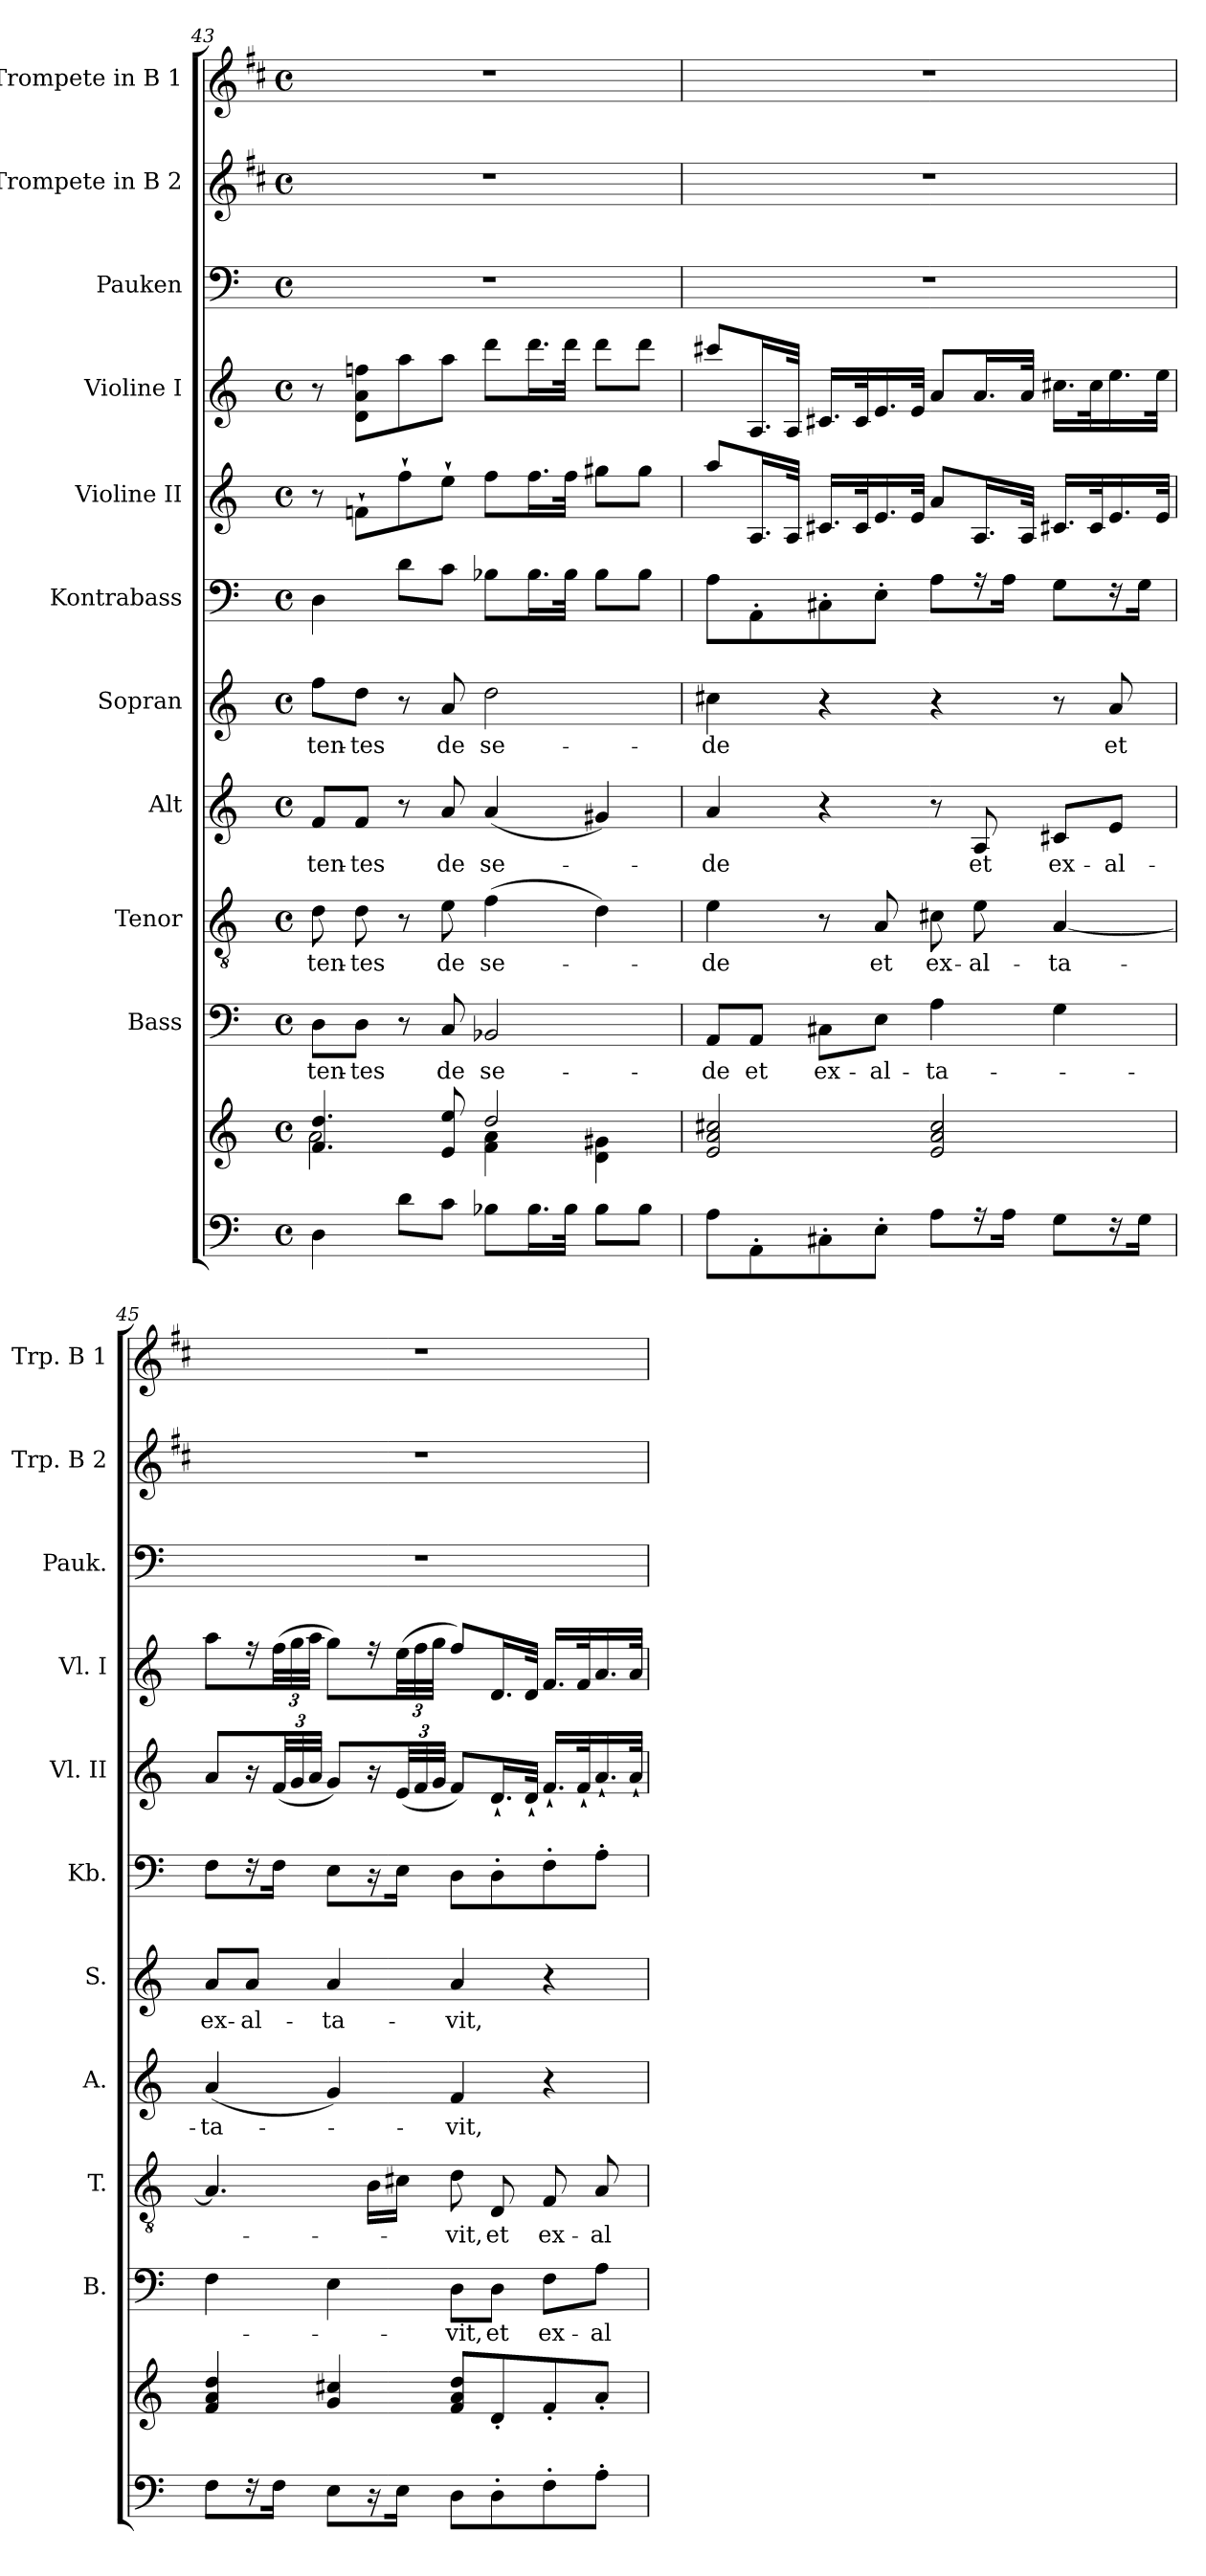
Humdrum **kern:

**kern	**kern	**kern	**text	**kern	**text	**kern	**text	**kern	**text	**kern	**kern	**kern	**kern	**kern	**kern
*part11	*part11	*part10	*part10	*part9	*part9	*part8	*part8	*part7	*part7	*part6	*part5	*part4	*part3	*part2	*part1
*staff12	*staff11	*staff10	*staff10	*staff9	*staff9	*staff8	*staff8	*staff7	*staff7	*staff6	*staff5	*staff4	*staff3	*staff2	*staff1
*	*	*I"Bass	*	*I"Tenor	*	*I"Alt	*	*I"Sopran	*	*I"Kontrabass	*I"Violine II	*I"Violine I	*I"Pauken	*I"Trompete in B 2	*I"Trompete in B 1
*	*	*I'B.	*	*I'T.	*	*I'A.	*	*I'S.	*	*I'Kb.	*I'Vl. II	*I'Vl. I	*I'Pauk.	*I'Trp. B 2	*I'Trp. B 1
*clefF4	*clefG2	*clefF4	*	*clefGv2	*	*clefG2	*	*clefG2	*	*clefF4	*clefG2	*clefG2	*clefF4	*clefG2	*clefG2
*	*	*	*	*	*	*	*	*	*	*ITrd7c12	*	*	*	*ITrd1c2	*ITrd1c2
*k[]	*k[]	*k[]	*	*k[]	*	*k[]	*	*k[]	*	*k[]	*k[]	*k[]	*k[]	*k[]	*k[]
*C:	*C:	*C:	*	*C:	*	*C:	*	*C:	*	*C:	*C:	*C:	*C:	*C:	*C:
*M4/4	*M4/4	*M4/4	*	*M4/4	*	*M4/4	*	*M4/4	*	*M4/4	*M4/4	*M4/4	*M4/4	*M4/4	*M4/4
*met(c)	*met(c)	*met(c)	*	*met(c)	*	*met(c)	*	*met(c)	*	*met(c)	*met(c)	*met(c)	*met(c)	*met(c)	*met(c)
=43	=43	=43	=43	=43	=43	=43	=43	=43	=43	=43	=43	=43	=43	=43	=43
*	*^	*	*	*	*	*	*	*	*	*	*	*	*	*	*
!	!	!	!	!LO:LY:b	!	!LO:LY:b	!	!LO:LY:b	!	!LO:LY:b	!	!	!	!	!	!
4D\	4.f/ 4.dd/	2a\	8D\L	-ten-	8d\	-ten-	8f/L	-ten-	8ff\L	-ten-	4DD\	8r	8r	1r	1r	1r
!	!	!	!	!LO:LY:b	!	!LO:LY:b	!	!LO:LY:b	!	!LO:LY:b	!	!	!	!	!	!
.	.	.	8D\J	-tes	8d\	-tes	8f/J	-tes	8dd\J	-tes	.	8fn`>\L	8d\ 8a\ 8ffn\L	.	.	.
8d\L	.	.	8r	.	8r	.	8r	.	8r	.	8D\L	8ff`>\	8aa\	.	.	.
!	!	!	!	!LO:LY:b	!	!LO:LY:b	!	!LO:LY:b	!	!LO:LY:b	!	!	!	!	!	!
8c\J	8e/ 8ee/	.	8C/	de	8e\	de	8a/	de	8a/	de	8C\J	8ee`>\J	8aa\J	.	.	.
!	!	!	!	!LO:LY:b	!	!LO:LY:b	!	!LO:LY:b	!	!LO:LY:b	!	!	!	!	!	!
8B-X\L	2dd/	4f\ 4a\	2BB-X/	se-	(>4f\	se-	(<4a/	se-	2dd\	se-	8BB-X\L	8ff\L	8ddd\L	.	.	.
16.B-\L	.	.	.	.	.	.	.	.	.	.	16.BB-\L	16.ff\L	16.ddd\L	.	.	.
32B-\JJk	.	.	.	.	.	.	.	.	.	.	32BB-\JJk	32ff\JJk	32ddd\JJk	.	.	.
8B-\L	.	4d\ 4g#X\	.	.	4d\)	.	4g#X/)	.	.	.	8BB-\L	8gg#X\L	8ddd\L	.	.	.
8B-\J	.	.	.	.	.	.	.	.	.	.	8BB-\J	8gg#\J	8ddd\J	.	.	.
*	*v	*v	*	*	*	*	*	*	*	*	*	*	*	*	*	*
!!LO:PB:g=z
=44	=44	=44	=44	=44	=44	=44	=44	=44	=44	=44	=44	=44	=44	=44	=44
!	!	!	!LO:LY:b	!	!LO:LY:b	!	!LO:LY:b	!	!LO:LY:b	!	!	!	!	!	!
8A\L	2e/ 2a/ 2cc#X/	8AA/L	-de	4e\	-de	4a/	-de	4cc#X\	-de	8AA\L	8aa/L	8ccc#X/L	1r	1r	1r
!	!	!	!LO:LY:b	!	!	!	!	!	!	!	!	!	!	!	!
8AA'>\	.	8AA/J	et	.	.	.	.	.	.	8AAA'>\	16.A/L	16.A/L	.	.	.
.	.	.	.	.	.	.	.	.	.	.	32A/JJk	32A/JJk	.	.	.
!	!	!	!LO:LY:b	!	!	!	!	!	!	!	!	!	!	!	!
8C#X'>\	.	8C#X\L	ex-	8r	.	4r	.	4r	.	8CC#X'>\	16.c#X/LL	16.c#X/LL	.	.	.
.	.	.	.	.	.	.	.	.	.	.	32c#/k	32c#/k	.	.	.
!	!	!	!LO:LY:b	!	!LO:LY:b	!	!	!	!	!	!	!	!	!	!
8E'>\J	.	8E\J	-al-	8A/	et	.	.	.	.	8EE'>\J	16.e/	16.e/	.	.	.
.	.	.	.	.	.	.	.	.	.	.	32e/JJk	32e/JJk	.	.	.
!	!	!	!LO:LY:b	!	!LO:LY:b	!	!	!	!	!	!	!	!	!	!
8A\L	2e/ 2a/ 2cc#/	4A\	-ta-	8c#X\	ex-	8r	.	4r	.	8AA\L	8a/L	8a/L	.	.	.
!	!	!	!	!	!LO:LY:b	!	!LO:LY:b	!	!	!	!	!	!	!	!
16r	.	.	.	8e\	-al-	8A/	et	.	.	16r	16.A/L	16.a/L	.	.	.
16A\Jk	.	.	.	.	.	.	.	.	.	16AA\Jk	.	.	.	.	.
.	.	.	.	.	.	.	.	.	.	.	32A/JJk	32a/JJk	.	.	.
!	!	!	!	!	!LO:LY:b	!	!LO:LY:b	!	!	!	!	!	!	!	!
8G\L	.	4G\	.	[4A/	-ta-	8c#X/L	ex-	8r	.	8GG\L	16.c#X/LL	16.cc#X\LL	.	.	.
.	.	.	.	.	.	.	.	.	.	.	32c#/k	32cc#\k	.	.	.
!	!	!	!	!	!	!	!LO:LY:b	!	!LO:LY:b	!	!	!	!	!	!
16r	.	.	.	.	.	8e/J	-al-	8a/	et	16r	16.e/	16.ee\	.	.	.
16G\Jk	.	.	.	.	.	.	.	.	.	16GG\Jk	.	.	.	.	.
.	.	.	.	.	.	.	.	.	.	.	32e/JJk	32ee\JJk	.	.	.
=45	=45	=45	=45	=45	=45	=45	=45	=45	=45	=45	=45	=45	=45	=45	=45
!	!	!	!	!	!	!	!LO:LY:b	!	!LO:LY:b	!	!	!	!	!	!
8F\L	4f/ 4a/ 4dd/	4F\	.	4.A/]	.	(<4a/	-ta-	8a/L	ex-	8FF\L	8a/L	8aa\L	1r	1r	1r
!	!	!	!	!	!	!	!	!	!LO:LY:b	!	!	!	!	!	!
16r	.	.	.	.	.	.	.	8a/J	-al-	16r	16r	16r	.	.	.
16F\Jk	.	.	.	.	.	.	.	.	.	16FF\Jk	(<48f/LL	(>48ff\LL	.	.	.
.	.	.	.	.	.	.	.	.	.	.	48g/	48gg\	.	.	.
.	.	.	.	.	.	.	.	.	.	.	48a/JJJ	48aa\JJJ	.	.	.
!	!	!	!	!	!	!	!	!	!LO:LY:b	!	!	!	!	!	!
8E\L	4g/ 4cc#X/	4E\	.	.	.	4g/)	.	4a/	-ta-	8EE\L	8g/L)	8gg\L)	.	.	.
16r	.	.	.	16B\LL	.	.	.	.	.	16r	16r	16r	.	.	.
16E\Jk	.	.	.	16c#X\JJ	.	.	.	.	.	16EE\Jk	(<48e/LL	(>48ee\LL	.	.	.
.	.	.	.	.	.	.	.	.	.	.	48f/	48ff\	.	.	.
.	.	.	.	.	.	.	.	.	.	.	48g/JJJ	48gg\JJJ	.	.	.
!	!	!	!LO:LY:b	!	!LO:LY:b	!	!LO:LY:b	!	!LO:LY:b	!	!	!	!	!	!
8D\L	8f/ 8a/ 8dd/L	8D\L	-vit,	8d\	-vit,	4f/	-vit,	4a/	-vit,	8DD\L	8f/L)	8ff/L)	.	.	.
!	!	!	!LO:LY:b	!	!LO:LY:b	!	!	!	!	!	!	!	!	!	!
8D'>\	8d'</	8D\J	et	8D/	et	.	.	.	.	8DD'>\	16.d`</L	16.d/L	.	.	.
.	.	.	.	.	.	.	.	.	.	.	32d`</JJk	32d/JJk	.	.	.
!	!	!	!LO:LY:b	!	!LO:LY:b	!	!	!	!	!	!	!	!	!	!
8F'>\	8f'</	8F\L	ex-	8F/	ex-	4r	.	4r	.	8FF'>\	16.f`</LL	16.f/LL	.	.	.
.	.	.	.	.	.	.	.	.	.	.	32f`</k	32f/k	.	.	.
!	!	!	!LO:LY:b	!	!LO:LY:b	!	!	!	!	!	!	!	!	!	!
8A'>\J	8a'</J	8A\J	-al-	8A/	-al-	.	.	.	.	8AA'>\J	16.a`</	16.a/	.	.	.
.	.	.	.	.	.	.	.	.	.	.	32a`</JJk	32a/JJk	.	.	.
=	=	=	=	=	=	=	=	=	=	=	=	=	=	=	=
*-	*-	*-	*-	*-	*-	*-	*-	*-	*-	*-	*-	*-	*-	*-	*-
